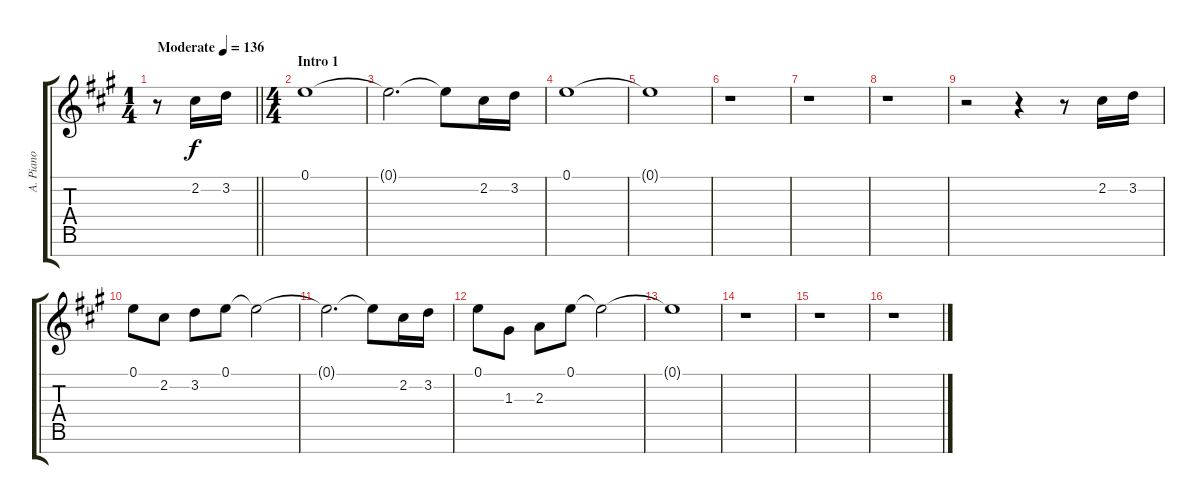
\track ("A. Piano" "A. Piano") {instrument acousticgrandpiano}
\staff {score tabs}
\tuning (E5 B4 G4 D4 A3 E3 B2) {hide}
\ts (1 4)
\tempo (136 "Moderate")
\clef g2
\barLineRight lightlight
\ks a
r.8{dy f instrument acousticgrandpiano} 2.2.16 3.2.16 |
\ts (4 4)
\section ("" "Intro 1")
0.1.1 |
0.1{t}.2{d} 0.1{t}.8 2.2.16 3.2.16 |
0.1.1 |
0.1{t}.1 |
r.1 |
r.1 |
r.1 |
r.2 r.4 r.8 2.2.16 3.2.16 |
0.1.8 2.2.8 3.2.8 0.1.8 0.1{t}.2 |
0.1{t}.2{d} 0.1{t}.8 2.2.16 3.2.16 |
0.1.8 1.3.8 2.3.8 0.1.8 0.1{t}.2 |
0.1{t}.1 |
r.1 |
r.1 |
r.1
